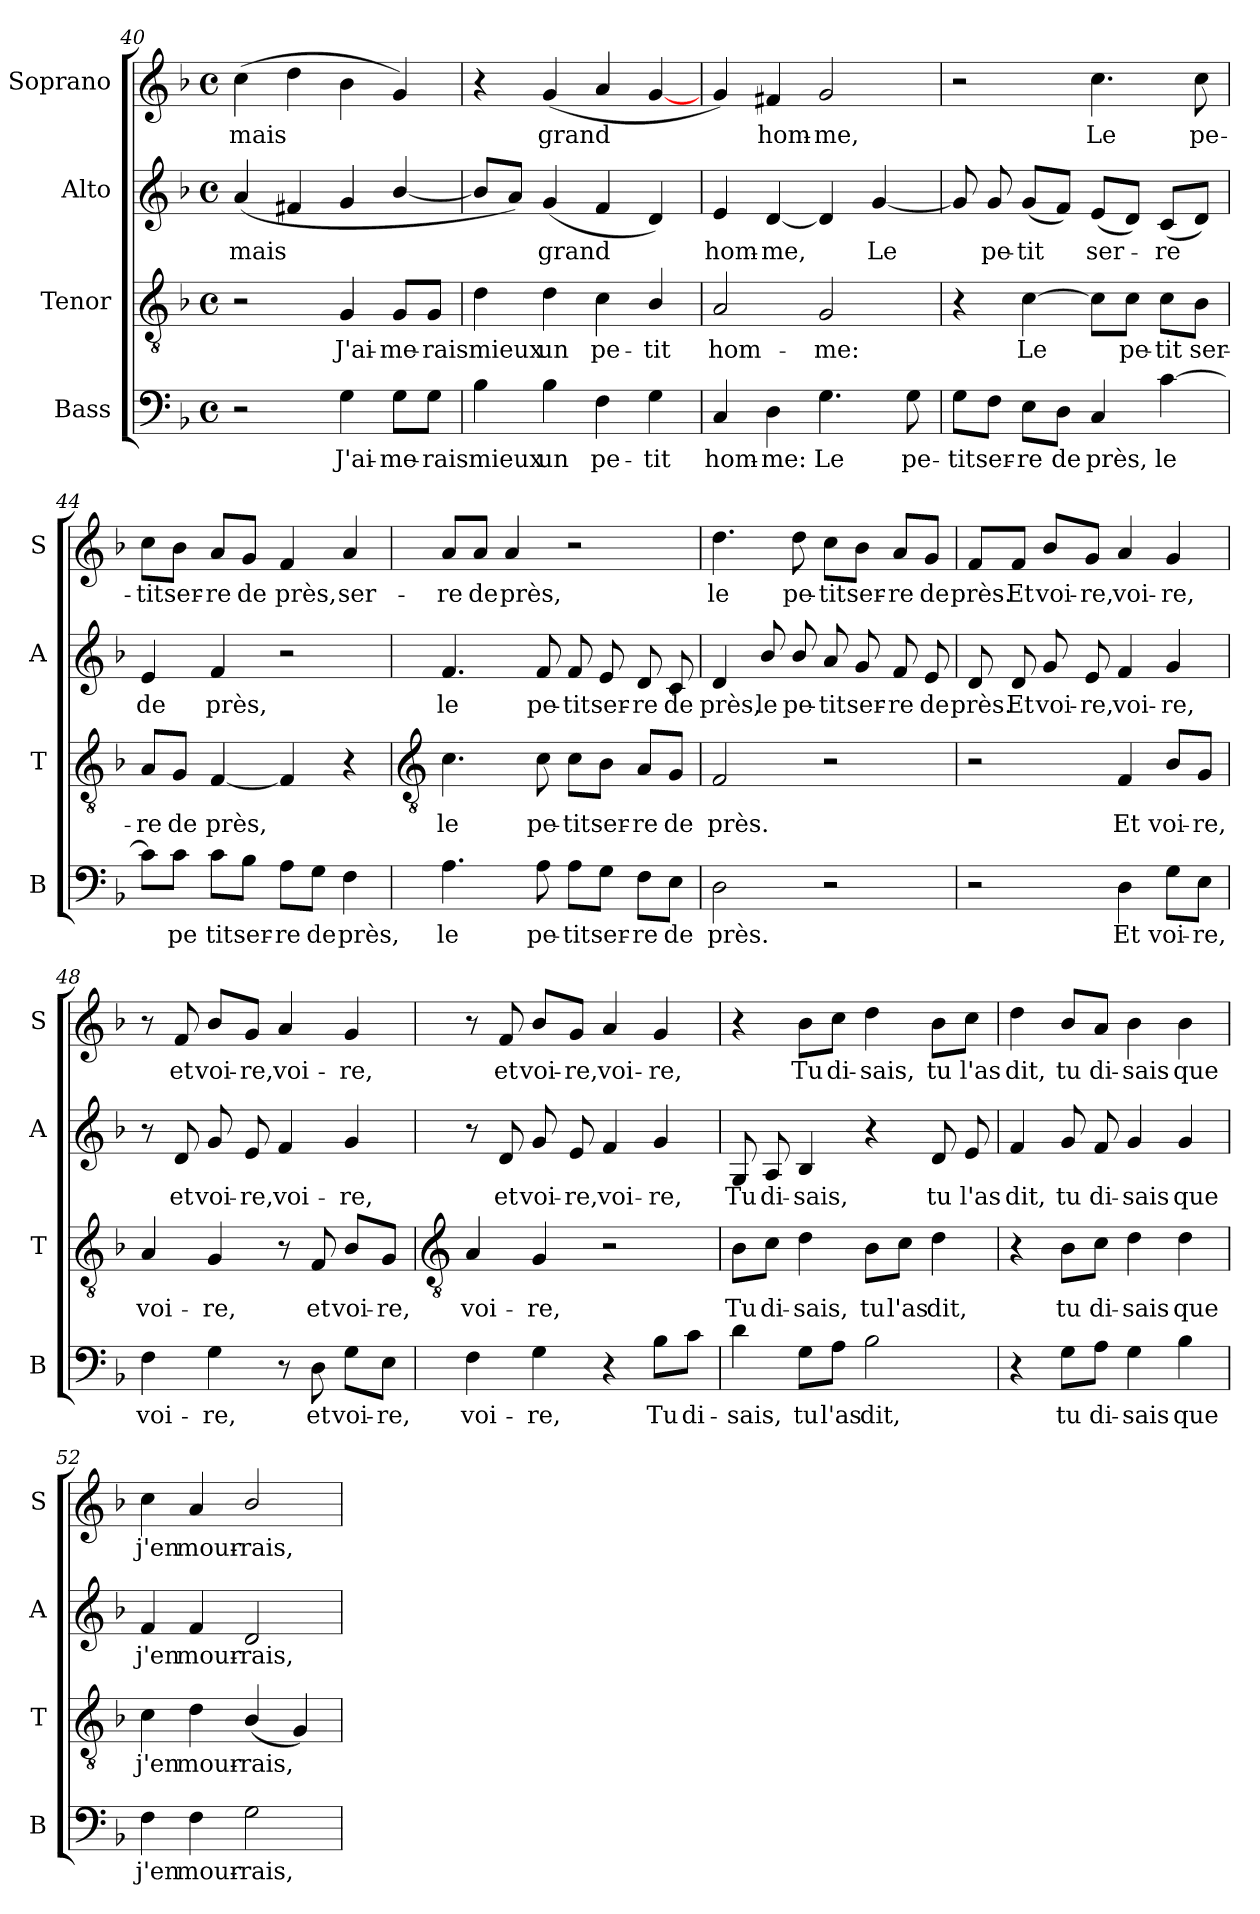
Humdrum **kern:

**kern	**text	**kern	**text	**kern	**text	**kern	**text
*part4	*part4	*part3	*part3	*part2	*part2	*part1	*part1
*staff4	*staff4	*staff3	*staff3	*staff2	*staff2	*staff1	*staff1
*I"Bass	*	*I"Tenor	*	*I"Alto	*	*I"Soprano	*
*I'B	*	*I'T	*	*I'A	*	*I'S	*
!!LO:LB:g=z
*clefF4	*	*clefGv2	*	*clefG2	*	*clefG2	*
*k[b-]	*	*k[b-]	*	*k[b-]	*	*k[b-]	*
*F:	*	*F:	*	*F:	*	*F:	*
*M4/4	*	*M4/4	*	*M4/4	*	*M4/4	*
*met(c)	*	*met(c)	*	*met(c)	*	*met(c)	*
=40	=40	=40	=40	=40	=40	=40	=40
!	!	!	!	!	!LO:LY:b	!	!LO:LY:b
2r	.	2r	.	(<4a	-mais	(>4cc	-mais
.	.	.	.	4f#X	.	4dd	.
!	!LO:LY:b	!	!LO:LY:b	!	!	!	!
4G	J'ai-	4G	J'ai-	4g	.	4b-	.
!	!LO:LY:b	!	!LO:LY:b	!	!	!	!
8G\L	-me-	8G/L	-me-	[4b-/	.	4g)	.
!	!LO:LY:b	!	!LO:LY:b	!	!	!	!
8G\J	-rais	8G/J	-rais	.	.	.	.
=41	=41	=41	=41	=41	=41	=41	=41
!	!LO:LY:b	!	!LO:LY:b	!	!	!	!
4B-	mieux	4d	mieux	8b-L]	.	4r	.
.	.	.	.	8aJ)	.	.	.
!	!LO:LY:b	!	!LO:LY:b	!	!LO:LY:b	!	!LO:LY:b
4B-	un	4d	un	(<4g	grand	(<4g	grand
!	!LO:LY:b	!	!LO:LY:b	!	!	!	!
4F	pe-	4c	pe-	4f	.	4a	.
!	!LO:LY:b	!	!LO:LY:b	!	!	!	!
4G	-tit	4B-/	-tit	4d)	.	[4g	.
=42	=42	=42	=42	=42	=42	=42	=42
!	!LO:LY:b	!	!LO:LY:b	!	!LO:LY:b	!	!
4C	hom-	2A	hom-	4e	hom-	4g)	.
!	!LO:LY:b	!	!	!	!LO:LY:b	!	!LO:LY:b
4D	-me:	.	.	[4d	-me,	4f#X	hom-
!	!LO:LY:b	!	!LO:LY:b	!	!	!	!LO:LY:b
4.G	Le	2G	-me:	4d]	.	2g	-me,
!	!	!	!	!	!LO:LY:b	!	!
.	.	.	.	[4g	Le	.	.
!	!LO:LY:b	!	!	!	!	!	!
8G	pe-	.	.	.	.	.	.
=43	=43	=43	=43	=43	=43	=43	=43
!	!LO:LY:b	!	!	!	!	!	!
8G\L	-tit	4r	.	8g]	.	2r	.
!	!LO:LY:b	!	!	!	!LO:LY:b	!	!
8F\J	ser-	.	.	8g	pe-	.	.
!	!LO:LY:b	!	!LO:LY:b	!	!LO:LY:b	!	!
8E\L	-re	[4c	Le	(<8gL	-tit	.	.
!	!LO:LY:b	!	!	!	!	!	!
8D\J	de	.	.	8fJ)	.	.	.
!	!LO:LY:b	!	!	!	!LO:LY:b	!	!LO:LY:b
4C	près,	8c\L]	.	(<8eL	ser-	4.cc	Le
!	!	!	!LO:LY:b	!	!	!	!
.	.	8c\J	pe-	8dJ)	.	.	.
!	!LO:LY:b	!	!LO:LY:b	!	!LO:LY:b	!	!
[4c	le	8c\L	-tit	(<8cL	re	.	.
!	!	!	!LO:LY:b	!	!	!	!LO:LY:b
.	.	8B-\J	ser-	8dJ)	.	8cc	pe-
=44	=44	=44	=44	=44	=44	=44	=44
!	!	!	!LO:LY:b	!	!LO:LY:b	!	!LO:LY:b
8c\L]	.	8A/L	-re	4e	de	8cc\L	-tit
!	!LO:LY:b	!	!LO:LY:b	!	!	!	!LO:LY:b
8c\J	pe	8G/J	de	.	.	8b-\J	ser-
!	!LO:LY:b	!	!LO:LY:b	!	!LO:LY:b	!	!LO:LY:b
8c\L	tit	[4F	près,	4f	près,	8a/L	-re
!	!LO:LY:b	!	!	!	!	!	!LO:LY:b
8B-\J	ser-	.	.	.	.	8g/J	de
!	!LO:LY:b	!	!	!	!	!	!LO:LY:b
8A\L	-re	4F]	.	2r	.	4f	près,
!	!LO:LY:b	!	!	!	!	!	!
8G\J	de	.	.	.	.	.	.
!	!LO:LY:b	!	!	!	!	!	!LO:LY:b
4F	près,	4r	.	.	.	4a	ser-
!!LO:LB:g=z
=45	=45	=45	=45	=45	=45	=45	=45
*	*	*clefGv2	*	*	*	*	*
!	!LO:LY:b	!	!LO:LY:b	!	!LO:LY:b	!	!LO:LY:b
4.A	le	4.c	le	4.f	le	8a/L	-re
!	!	!	!	!	!	!	!LO:LY:b
.	.	.	.	.	.	8a/J	de
!	!	!	!	!	!	!	!LO:LY:b
.	.	.	.	.	.	4a	près,
!	!LO:LY:b	!	!LO:LY:b	!	!LO:LY:b	!	!
8A	pe-	8c	pe-	8f	pe-	.	.
!	!LO:LY:b	!	!LO:LY:b	!	!LO:LY:b	!	!
8A\L	-tit	8c\L	-tit	8f	-tit	2r	.
!	!LO:LY:b	!	!LO:LY:b	!	!LO:LY:b	!	!
8G\J	ser-	8B-\J	ser-	8e	ser-	.	.
!	!LO:LY:b	!	!LO:LY:b	!	!LO:LY:b	!	!
8F\L	-re	8A/L	-re	8d	-re	.	.
!	!LO:LY:b	!	!LO:LY:b	!	!LO:LY:b	!	!
8E\J	de	8G/J	de	8c	de	.	.
=46	=46	=46	=46	=46	=46	=46	=46
!	!LO:LY:b	!	!LO:LY:b	!	!LO:LY:b	!	!LO:LY:b
2D	près.	2F	près.	4d	près,	4.dd	le
!	!	!	!	!	!LO:LY:b	!	!
.	.	.	.	8b-/	le	.	.
!	!	!	!	!	!LO:LY:b	!	!LO:LY:b
.	.	.	.	8b-/	pe-	8dd	pe-
!	!	!	!	!	!LO:LY:b	!	!LO:LY:b
2r	.	2r	.	8a	-tit	8cc\L	-tit
!	!	!	!	!	!LO:LY:b	!	!LO:LY:b
.	.	.	.	8g	ser-	8b-\J	ser-
!	!	!	!	!	!LO:LY:b	!	!LO:LY:b
.	.	.	.	8f	-re	8a/L	-re
!	!	!	!	!	!LO:LY:b	!	!LO:LY:b
.	.	.	.	8e	de	8g/J	de
=47	=47	=47	=47	=47	=47	=47	=47
!	!	!	!	!	!LO:LY:b	!	!LO:LY:b
2r	.	2r	.	8d	près.	8f/L	près.
!	!	!	!	!	!LO:LY:b	!	!LO:LY:b
.	.	.	.	8d	Et	8f/J	Et
!	!	!	!	!	!LO:LY:b	!	!LO:LY:b
.	.	.	.	8g	voi-	8b-/L	voi-
!	!	!	!	!	!LO:LY:b	!	!LO:LY:b
.	.	.	.	8e	-re,	8g/J	-re,
!	!LO:LY:b	!	!LO:LY:b	!	!LO:LY:b	!	!LO:LY:b
4D	Et	4F	Et	4f	voi-	4a	voi-
!	!LO:LY:b	!	!LO:LY:b	!	!LO:LY:b	!	!LO:LY:b
8G\L	voi-	8B-/L	voi-	4g	-re,	4g	-re,
!	!LO:LY:b	!	!LO:LY:b	!	!	!	!
8E\J	-re,	8G/J	-re,	.	.	.	.
=48	=48	=48	=48	=48	=48	=48	=48
!	!LO:LY:b	!	!LO:LY:b	!	!	!	!
4F	voi-	4A	voi-	8r	.	8r	.
!	!	!	!	!	!LO:LY:b	!	!LO:LY:b
.	.	.	.	8d	et	8f	et
!	!LO:LY:b	!	!LO:LY:b	!	!LO:LY:b	!	!LO:LY:b
4G	-re,	4G	-re,	8g	voi-	8b-/L	voi-
!	!	!	!	!	!LO:LY:b	!	!LO:LY:b
.	.	.	.	8e	-re,	8g/J	-re,
!	!	!	!	!	!LO:LY:b	!	!LO:LY:b
8r	.	8r	.	4f	voi-	4a	voi-
!	!LO:LY:b	!	!LO:LY:b	!	!	!	!
8D	et	8F	et	.	.	.	.
!	!LO:LY:b	!	!LO:LY:b	!	!LO:LY:b	!	!LO:LY:b
8G\L	voi-	8B-/L	voi-	4g	-re,	4g	-re,
!	!LO:LY:b	!	!LO:LY:b	!	!	!	!
8E\J	-re,	8G/J	-re,	.	.	.	.
!!LO:LB:g=z
=49	=49	=49	=49	=49	=49	=49	=49
*	*	*clefGv2	*	*	*	*	*
!	!LO:LY:b	!	!LO:LY:b	!	!	!	!
4F	voi-	4A	voi-	8r	.	8r	.
!	!	!	!	!	!LO:LY:b	!	!LO:LY:b
.	.	.	.	8d	et	8f	et
!	!LO:LY:b	!	!LO:LY:b	!	!LO:LY:b	!	!LO:LY:b
4G	-re,	4G	-re,	8g	voi-	8b-/L	voi-
!	!	!	!	!	!LO:LY:b	!	!LO:LY:b
.	.	.	.	8e	-re,	8g/J	-re,
!	!	!	!	!	!LO:LY:b	!	!LO:LY:b
4r	.	2r	.	4f	voi-	4a	voi-
!	!LO:LY:b	!	!	!	!LO:LY:b	!	!LO:LY:b
8B-\L	Tu	.	.	4g	-re,	4g	-re,
!	!LO:LY:b	!	!	!	!	!	!
8c\J	di-	.	.	.	.	.	.
=50	=50	=50	=50	=50	=50	=50	=50
!	!LO:LY:b	!	!LO:LY:b	!	!LO:LY:b	!	!
4d	-sais,	8B-\L	Tu	8G	Tu	4r	.
!	!	!	!LO:LY:b	!	!LO:LY:b	!	!
.	.	8c\J	di-	8A	di-	.	.
!	!LO:LY:b	!	!LO:LY:b	!	!LO:LY:b	!	!LO:LY:b
8G\L	tu	4d	-sais,	4B-	-sais,	8b-\L	Tu
!	!LO:LY:b	!	!	!	!	!	!LO:LY:b
8A\J	l'as	.	.	.	.	8cc\J	di-
!	!LO:LY:b	!	!LO:LY:b	!	!	!	!LO:LY:b
2B-	dit,	8B-\L	tu	4r	.	4dd	-sais,
!	!	!	!LO:LY:b	!	!	!	!
.	.	8c\J	l'as	.	.	.	.
!	!	!	!LO:LY:b	!	!LO:LY:b	!	!LO:LY:b
.	.	4d	dit,	8d	tu	8b-\L	tu
!	!	!	!	!	!LO:LY:b	!	!LO:LY:b
.	.	.	.	8e	l'as	8cc\J	l'as
=51	=51	=51	=51	=51	=51	=51	=51
!	!	!	!	!	!LO:LY:b	!	!LO:LY:b
4r	.	4r	.	4f	dit,	4dd	dit,
!	!LO:LY:b	!	!LO:LY:b	!	!LO:LY:b	!	!LO:LY:b
8G\L	tu	8B-\L	tu	8g	tu	8b-/L	tu
!	!LO:LY:b	!	!LO:LY:b	!	!LO:LY:b	!	!LO:LY:b
8A\J	di-	8c\J	di-	8f	di-	8a/J	di-
!	!LO:LY:b	!	!LO:LY:b	!	!LO:LY:b	!	!LO:LY:b
4G	-sais	4d	-sais	4g	-sais	4b-	-sais
!	!LO:LY:b	!	!LO:LY:b	!	!LO:LY:b	!	!LO:LY:b
4B-	que	4d	que	4g	que	4b-	que
=52	=52	=52	=52	=52	=52	=52	=52
!	!LO:LY:b	!	!LO:LY:b	!	!LO:LY:b	!	!LO:LY:b
4F	j'en	4c	j'en	4f	j'en	4cc	j'en
!	!LO:LY:b	!	!LO:LY:b	!	!LO:LY:b	!	!LO:LY:b
4F	mour-	4d	mour-	4f	mour-	4a	mour-
!	!LO:LY:b	!	!LO:LY:b	!	!LO:LY:b	!	!LO:LY:b
2G	-rais,	(<4B-/	-rais,	2d	-rais,	2b-/	-rais,
.	.	4G)	.	.	.	.	.
=	=	=	=	=	=	=	=
*-	*-	*-	*-	*-	*-	*-	*-
